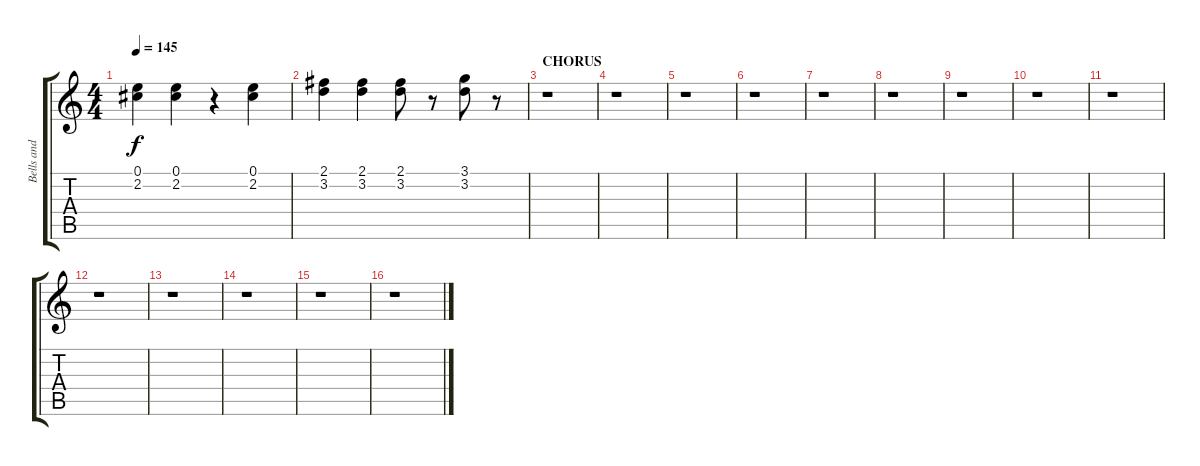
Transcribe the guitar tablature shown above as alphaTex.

\track ("Bells and Guitar" "Bells and ") {instrument overdrivenguitar}
\staff {score tabs}
\tuning (E4 B3 G3 D3 A2 E2) {hide}
\ts (4 4)
\tempo 145
\clef g2
\ks c
(0.1 2.2).4{dy f} (0.1 2.2).4 r.4 (0.1 2.2).4 |
(2.1 3.2).4 (2.1 3.2).4 (2.1 3.2).8 r.8 (3.1 3.2).8 r.8 |
\section ("" "CHORUS")
r.1 |
r.1 |
r.1 |
r.1 |
r.1 |
r.1 |
r.1 |
r.1 |
r.1 |
r.1 |
r.1 |
r.1 |
r.1 |
r.1
